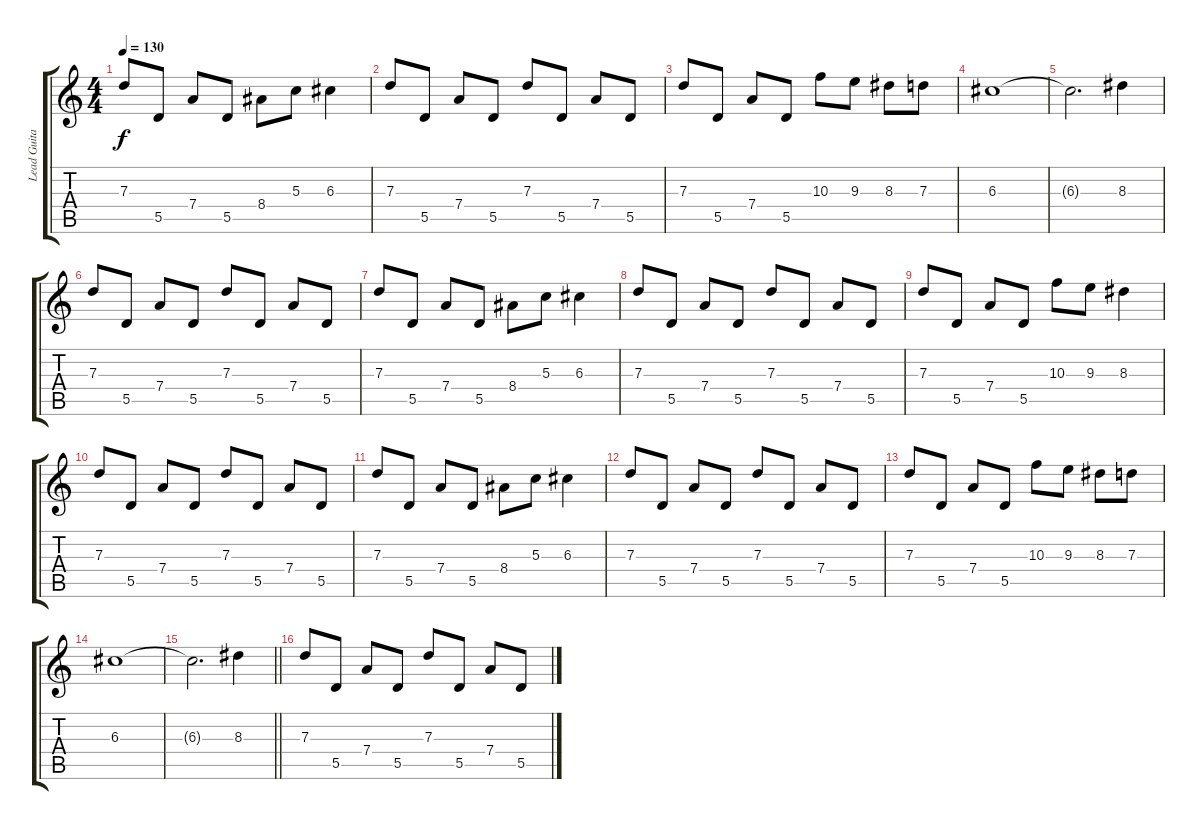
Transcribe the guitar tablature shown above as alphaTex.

\track ("Lead Guitar" "Lead Guita") {instrument distortionguitar}
\staff {score tabs}
\tuning (E4 B3 G3 D3 A2 E2) {hide}
\ts (4 4)
\tempo 130
\clef g2
\ks c
7.3.8{dy f} 5.5.8 7.4.8 5.5.8 8.4.8 5.3.8 6.3.4 |
7.3.8 5.5.8 7.4.8 5.5.8 7.3.8 5.5.8 7.4.8 5.5.8 |
7.3.8 5.5.8 7.4.8 5.5.8 10.3.8 9.3.8 8.3.8 7.3.8 |
6.3.1 |
6.3{t}.2{d} 8.3.4 |
7.3.8 5.5.8 7.4.8 5.5.8 7.3.8 5.5.8 7.4.8 5.5.8 |
7.3.8 5.5.8 7.4.8 5.5.8 8.4.8 5.3.8 6.3.4 |
7.3.8 5.5.8 7.4.8 5.5.8 7.3.8 5.5.8 7.4.8 5.5.8 |
7.3.8 5.5.8 7.4.8 5.5.8 10.3.8 9.3.8 8.3.4 |
7.3.8 5.5.8 7.4.8 5.5.8 7.3.8 5.5.8 7.4.8 5.5.8 |
7.3.8 5.5.8 7.4.8 5.5.8 8.4.8 5.3.8 6.3.4 |
7.3.8 5.5.8 7.4.8 5.5.8 7.3.8 5.5.8 7.4.8 5.5.8 |
7.3.8 5.5.8 7.4.8 5.5.8 10.3.8 9.3.8 8.3.8 7.3.8 |
6.3.1 |
\barLineRight lightlight
6.3{t}.2{d} 8.3.4 |
7.3.8 5.5.8 7.4.8 5.5.8 7.3.8 5.5.8 7.4.8 5.5.8
